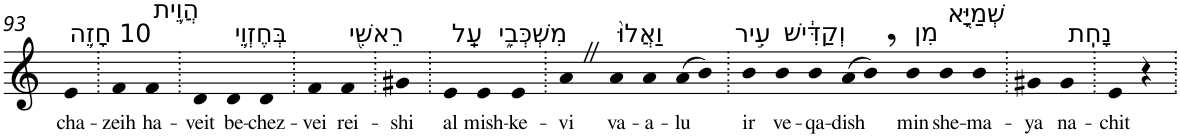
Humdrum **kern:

**kern	**text
*part1	*part1
*staff1	*staff1
*I"Piano	*
*I'Pno	*
!!LO:PB:g=z
*clefG2	*
*k[]	*
=93	=93
!LO:TX:a:t=10 חָזֵ֥ה	!
!	!LO:LY:b
4e	cha-
=94.	=94.
!	!LO:LY:b
4f	-zeih
!LO:TX:a:t=הֲוֵ֛ית	!
!	!LO:LY:b
4f	ha-
=95.	=95.
!	!LO:LY:b
4d	-veit
!LO:TX:a:t=בְּחֶזְוֵ֥י	!
!	!LO:LY:b
4d	be-
!	!LO:LY:b
4d	-chez-
=96.	=96.
!	!LO:LY:b
4f	-vei
!LO:TX:a:t=רֵאשִׁ֖י	!
!	!LO:LY:b
4f	rei-
=97.	=97.
!	!LO:LY:b
4g#X	-shi
=98.	=98.
!LO:TX:a:t=עַֽל	!
!	!LO:LY:b
4e	al
!LO:TX:a:t=מִשְׁכְּבִ֑י	!
!	!LO:LY:b
4e	mish-
!	!LO:LY:b
4e	-ke-
=99.	=99.
!	!LO:LY:b
4aZ	-vi
!LO:TX:a:t=וַאֲלוּ֙	!
!	!LO:LY:b
4a	va-
!	!LO:LY:b
4a	-a-
!	!LO:LY:b
(>8a	-lu
8b)	.
=100.	=100.
!LO:TX:a:t=עִ֣יר	!
!	!LO:LY:b
4b	ir
!LO:TX:a:t=וְקַדִּ֔ישׁ	!
!	!LO:LY:b
4b	ve-
!	!LO:LY:b
4b	-qa-
!	!LO:LY:b
(>8a	-dish
8b,)	.
!LO:TX:a:t=מִן	!
!	!LO:LY:b
4b	min
!LO:TX:a:t=שְׁמַיָּ֖א	!
!	!LO:LY:b
4b	she-
!	!LO:LY:b
4b	-ma-
=101.	=101.
!	!LO:LY:b
4g#X	-ya
!LO:TX:a:t=נָחִֽת	!
!	!LO:LY:b
4g#	na-
=102.	=102.
!	!LO:LY:b
4e	-chit
4r	.
=.	=.
*-	*-
